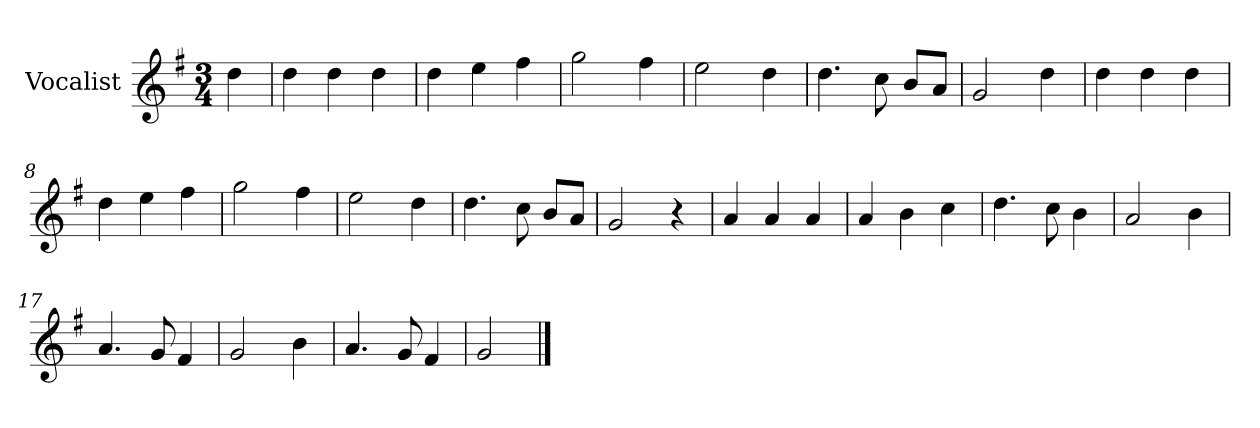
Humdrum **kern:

**kern
*part1
*staff1
*I"Vocalist
*k[f#]
*G:
*M3/4
=
4dd
=1
4dd
4dd
4dd
=2
4dd
4ee
4ff#
=3
2gg
4ff#
=4
2ee
4dd
=5
4.dd
8cc
8bL
8aJ
=6
2g
4dd
=7
4dd
4dd
4dd
=8
4dd
4ee
4ff#
=9
2gg
4ff#
=10
2ee
4dd
=11
4.dd
8cc
8bL
8aJ
=12
2g
4r
=13
4a
4a
4a
=14
4a
4b
4cc
=15
4.dd
8cc
4b
=16
2a
4b
=17
4.a
8g
4f#
=18
2g
4b
=19
4.a
8g
4f#
=20
2g
==
*-
